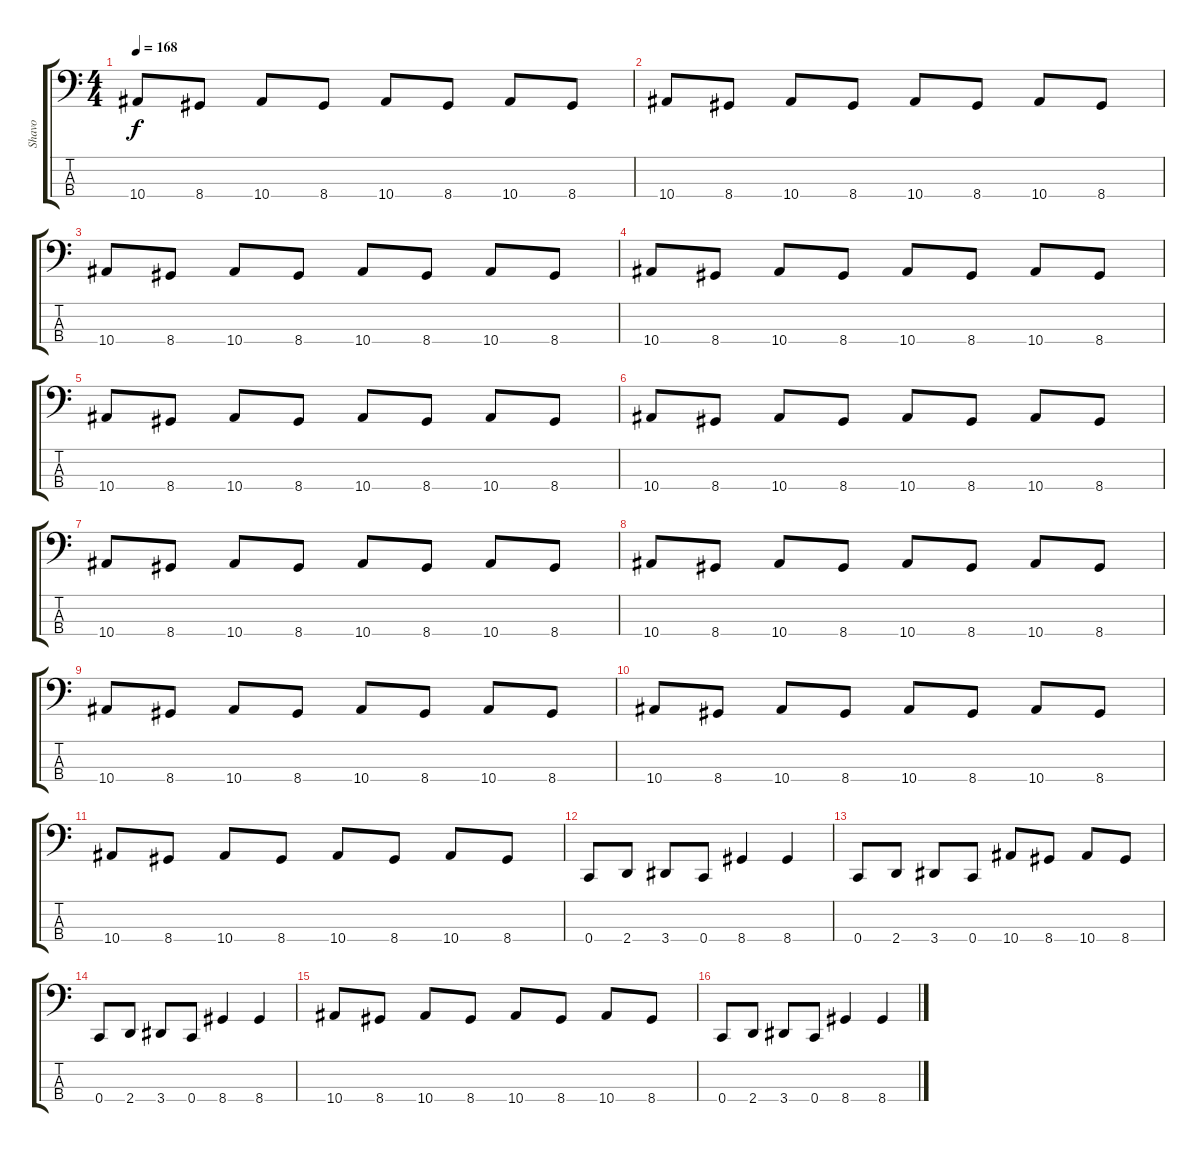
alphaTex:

\track ("Shavo" "Shavo") {instrument electricbassfinger}
\staff {score tabs}
\tuning (F2 C2 G1 C1) {hide}
\ts (4 4)
\tempo 168
\clef f4
\ks c
10.4.8{dy f} 8.4.8 10.4.8 8.4.8 10.4.8 8.4.8 10.4.8 8.4.8 |
10.4.8 8.4.8 10.4.8 8.4.8 10.4.8 8.4.8 10.4.8 8.4.8 |
10.4.8 8.4.8 10.4.8 8.4.8 10.4.8 8.4.8 10.4.8 8.4.8 |
10.4.8 8.4.8 10.4.8 8.4.8 10.4.8 8.4.8 10.4.8 8.4.8 |
10.4.8 8.4.8 10.4.8 8.4.8 10.4.8 8.4.8 10.4.8 8.4.8 |
10.4.8 8.4.8 10.4.8 8.4.8 10.4.8 8.4.8 10.4.8 8.4.8 |
10.4.8 8.4.8 10.4.8 8.4.8 10.4.8 8.4.8 10.4.8 8.4.8 |
10.4.8 8.4.8 10.4.8 8.4.8 10.4.8 8.4.8 10.4.8 8.4.8 |
10.4.8 8.4.8 10.4.8 8.4.8 10.4.8 8.4.8 10.4.8 8.4.8 |
10.4.8 8.4.8 10.4.8 8.4.8 10.4.8 8.4.8 10.4.8 8.4.8 |
10.4.8 8.4.8 10.4.8 8.4.8 10.4.8 8.4.8 10.4.8 8.4.8 |
0.4.8 2.4.8 3.4.8 0.4.8 8.4.4 8.4.4 |
0.4.8 2.4.8 3.4.8 0.4.8 10.4.8 8.4.8 10.4.8 8.4.8 |
0.4.8 2.4.8 3.4.8 0.4.8 8.4.4 8.4.4 |
10.4.8 8.4.8 10.4.8 8.4.8 10.4.8 8.4.8 10.4.8 8.4.8 |
0.4.8 2.4.8 3.4.8 0.4.8 8.4.4 8.4.4
